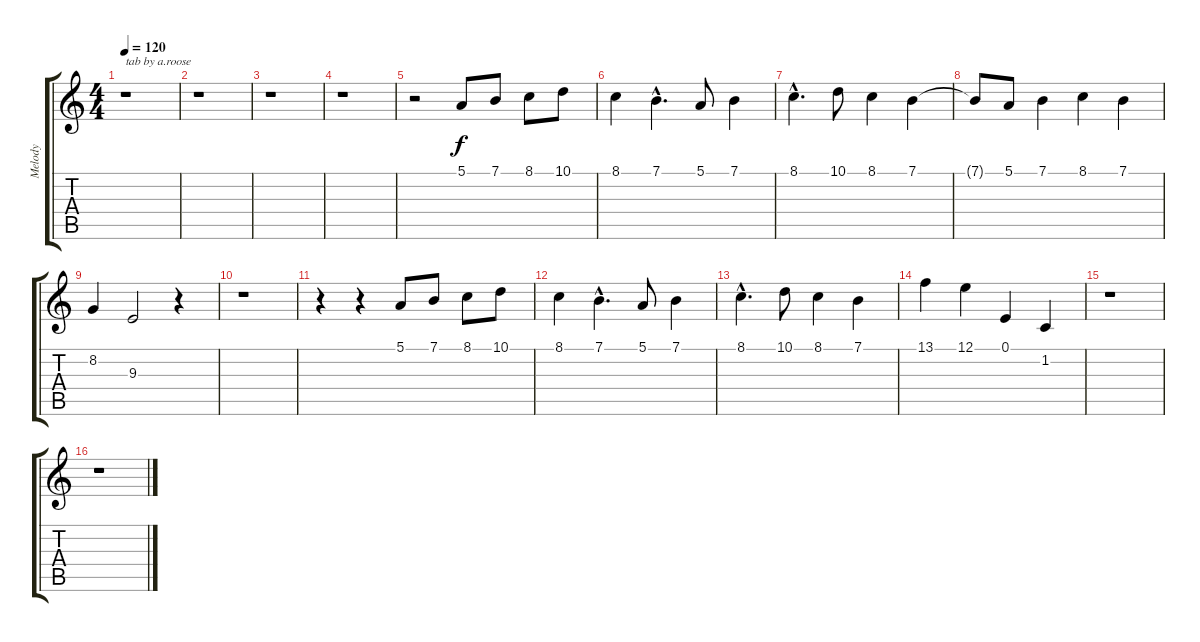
\track ("Melody" "Melody") {instrument musicbox}
\staff {score tabs}
\tuning (E4 B3 G3 D3 A2 E2) {hide}
\ts (4 4)
\tempo 120
\clef g2
\ks c
r.1{txt "tab by a.roose" dy f instrument musicbox} |
r.1 |
r.1 |
r.1 |
r.2 5.1.8 7.1.8 8.1.8 10.1.8 |
8.1.4 7.1{hac}.4{d} 5.1.8 7.1.4 |
8.1{hac}.4{d} 10.1.8 8.1.4 7.1.4 |
7.1{t}.8 5.1.8 7.1.4 8.1.4 7.1.4 |
8.2.4 9.3.2 r.4 |
r.1 |
r.4 r.4 5.1.8 7.1.8 8.1.8 10.1.8 |
8.1.4 7.1{hac}.4{d} 5.1.8 7.1.4 |
8.1{hac}.4{d} 10.1.8 8.1.4 7.1.4 |
13.1.4 12.1.4 0.1.4 1.2.4 |
r.1 |
r.1
